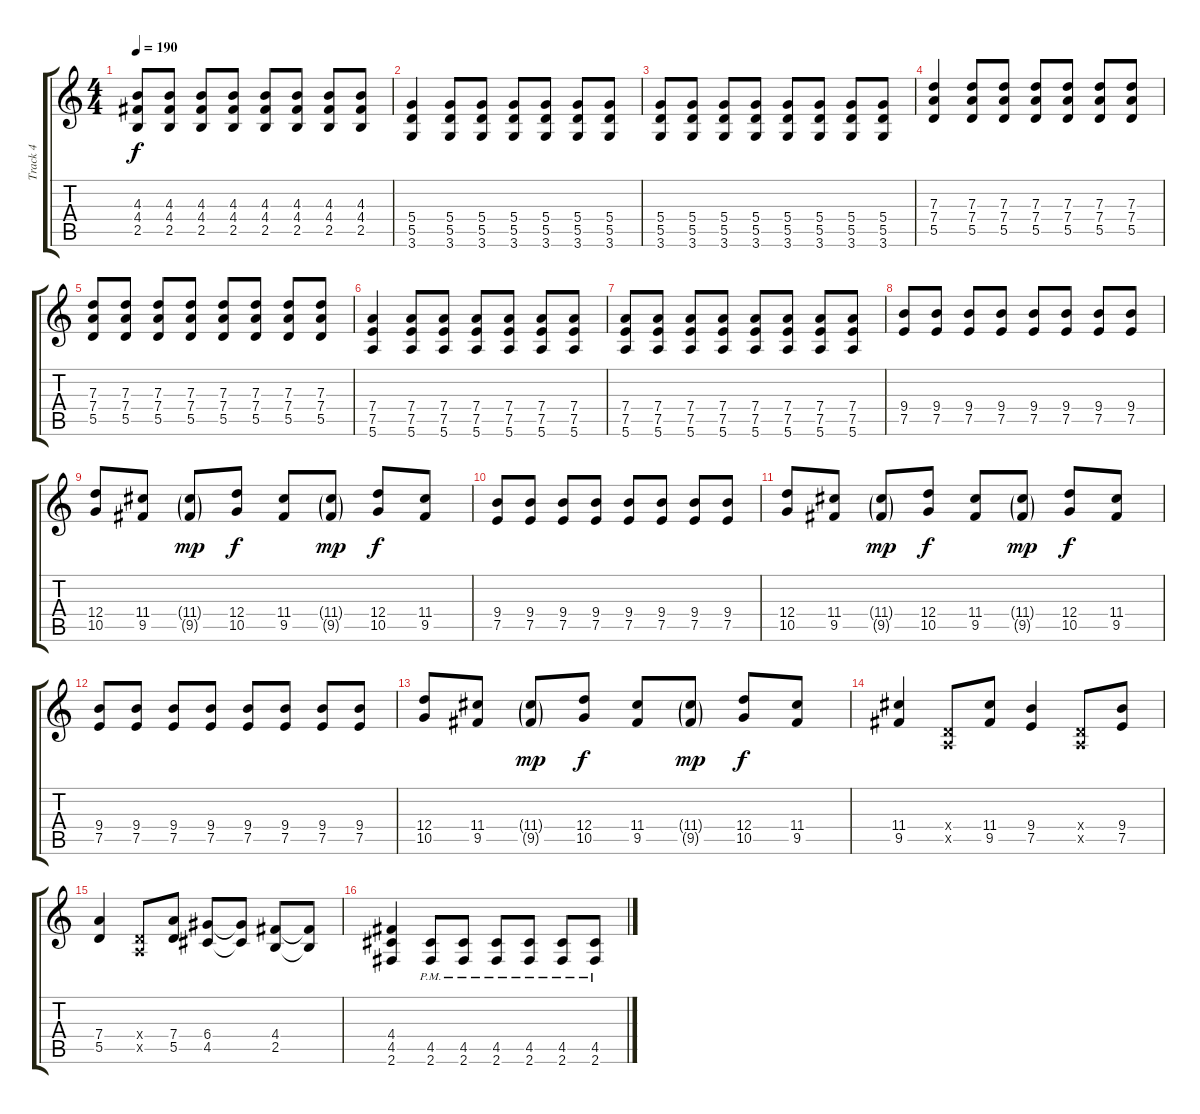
\track ("Track 4" "Track 4") {instrument distortionguitar}
\staff {score tabs}
\tuning (E4 B3 G3 D3 A2 E2) {hide}
\ts (4 4)
\tempo 190
\clef g2
\ks c
(4.3 4.4 2.5).8{dy f} (4.3 4.4 2.5).8 (4.3 4.4 2.5).8 (4.3 4.4 2.5).8 (4.3 4.4 2.5).8 (4.3 4.4 2.5).8 (4.3 4.4 2.5).8 (4.3 4.4 2.5).8 |
(5.4 5.5 3.6).4 (5.4 5.5 3.6).8 (5.4 5.5 3.6).8 (5.4 5.5 3.6).8 (5.4 5.5 3.6).8 (5.4 5.5 3.6).8 (5.4 5.5 3.6).8 |
(5.4 5.5 3.6).8 (5.4 5.5 3.6).8 (5.4 5.5 3.6).8 (5.4 5.5 3.6).8 (5.4 5.5 3.6).8 (5.4 5.5 3.6).8 (5.4 5.5 3.6).8 (5.4 5.5 3.6).8 |
(7.3 7.4 5.5).4 (7.3 7.4 5.5).8 (7.3 7.4 5.5).8 (7.3 7.4 5.5).8 (7.3 7.4 5.5).8 (7.3 7.4 5.5).8 (7.3 7.4 5.5).8 |
(7.3 7.4 5.5).8 (7.3 7.4 5.5).8 (7.3 7.4 5.5).8 (7.3 7.4 5.5).8 (7.3 7.4 5.5).8 (7.3 7.4 5.5).8 (7.3 7.4 5.5).8 (7.3 7.4 5.5).8 |
(7.4 7.5 5.6).4 (7.4 7.5 5.6).8 (7.4 7.5 5.6).8 (7.4 7.5 5.6).8 (7.4 7.5 5.6).8 (7.4 7.5 5.6).8 (7.4 7.5 5.6).8 |
(7.4 7.5 5.6).8 (7.4 7.5 5.6).8 (7.4 7.5 5.6).8 (7.4 7.5 5.6).8 (7.4 7.5 5.6).8 (7.4 7.5 5.6).8 (7.4 7.5 5.6).8 (7.4 7.5 5.6).8 |
(9.4 7.5).8 (9.4 7.5).8 (9.4 7.5).8 (9.4 7.5).8 (9.4 7.5).8 (9.4 7.5).8 (9.4 7.5).8 (9.4 7.5).8 |
(12.4 10.5).8 (11.4 9.5).8 (11.4{g} 9.5{g}).8{dy mp} (12.4 10.5).8{dy f} (11.4 9.5).8 (11.4{g} 9.5{g}).8{dy mp} (12.4 10.5).8{dy f} (11.4 9.5).8 |
(9.4 7.5).8 (9.4 7.5).8 (9.4 7.5).8 (9.4 7.5).8 (9.4 7.5).8 (9.4 7.5).8 (9.4 7.5).8 (9.4 7.5).8 |
(12.4 10.5).8 (11.4 9.5).8 (11.4{g} 9.5{g}).8{dy mp} (12.4 10.5).8{dy f} (11.4 9.5).8 (11.4{g} 9.5{g}).8{dy mp} (12.4 10.5).8{dy f} (11.4 9.5).8 |
(9.4 7.5).8 (9.4 7.5).8 (9.4 7.5).8 (9.4 7.5).8 (9.4 7.5).8 (9.4 7.5).8 (9.4 7.5).8 (9.4 7.5).8 |
(12.4 10.5).8 (11.4 9.5).8 (11.4{g} 9.5{g}).8{dy mp} (12.4 10.5).8{dy f} (11.4 9.5).8 (11.4{g} 9.5{g}).8{dy mp} (12.4 10.5).8{dy f} (11.4 9.5).8 |
(11.4 9.5).4 (0.4{x} 0.5{x}).8 (11.4 9.5).8 (9.4 7.5).4 (0.4{x} 0.5{x}).8 (9.4 7.5).8 |
(7.4 5.5).4 (0.4{x} 0.5{x}).8 (7.4 5.5).8 (6.4 4.5).8 (6.4{t} 4.5{t}).8 (4.4 2.5).8 (4.4{t} 2.5{t}).8 |
(4.4 4.5 2.6).4 (4.5{pm} 2.6).8 (4.5{pm} 2.6).8 (4.5{pm} 2.6).8 (4.5{pm} 2.6).8 (4.5{pm} 2.6).8 (4.5{pm} 2.6).8
